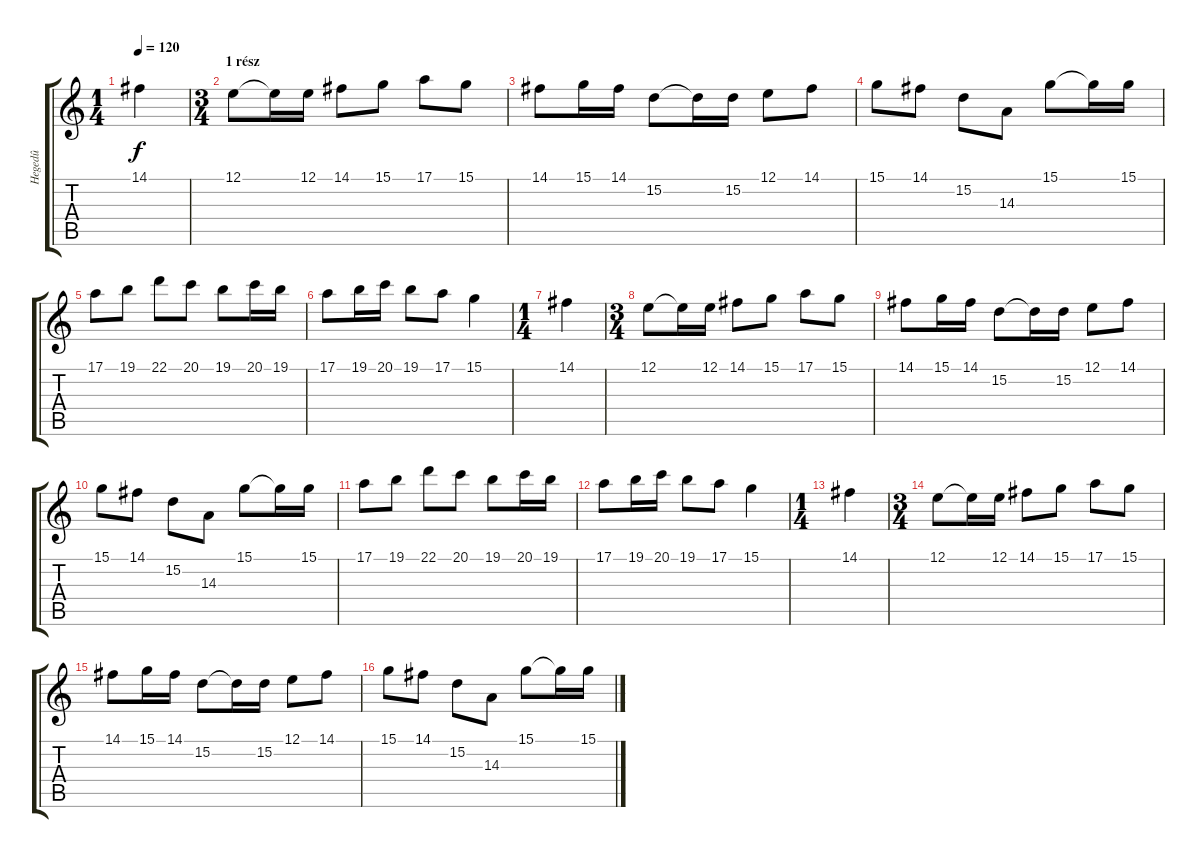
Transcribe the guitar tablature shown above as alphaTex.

\track ("Hegedû" "Hegedû") {instrument violin}
\staff {score tabs}
\tuning (E4 B3 G3 D3 A2 E2) {hide}
\ts (1 4)
\tempo 120
\clef g2
\ks c
14.1.4{dy f} |
\ts (3 4)
\section ("" "1 rész")
12.1.8 12.1{t}.16 12.1.16 14.1.8 15.1.8 17.1.8 15.1.8 |
14.1.8 15.1.16 14.1.16 15.2.8 15.2{t}.16 15.2.16 12.1.8 14.1.8 |
15.1.8 14.1.8 15.2.8 14.3.8 15.1.8 15.1{t}.16 15.1.16 |
17.1.8 19.1.8 22.1.8 20.1.8 19.1.8 20.1.16 19.1.16 |
17.1.8 19.1.16 20.1.16 19.1.8 17.1.8 15.1.4 |
\ts (1 4)
14.1.4 |
\ts (3 4)
12.1.8 12.1{t}.16 12.1.16 14.1.8 15.1.8 17.1.8 15.1.8 |
14.1.8 15.1.16 14.1.16 15.2.8 15.2{t}.16 15.2.16 12.1.8 14.1.8 |
15.1.8 14.1.8 15.2.8 14.3.8 15.1.8 15.1{t}.16 15.1.16 |
17.1.8 19.1.8 22.1.8 20.1.8 19.1.8 20.1.16 19.1.16 |
17.1.8 19.1.16 20.1.16 19.1.8 17.1.8 15.1.4 |
\ts (1 4)
14.1.4 |
\ts (3 4)
12.1.8 12.1{t}.16 12.1.16 14.1.8 15.1.8 17.1.8 15.1.8 |
14.1.8 15.1.16 14.1.16 15.2.8 15.2{t}.16 15.2.16 12.1.8 14.1.8 |
15.1.8 14.1.8 15.2.8 14.3.8 15.1.8 15.1{t}.16 15.1.16
